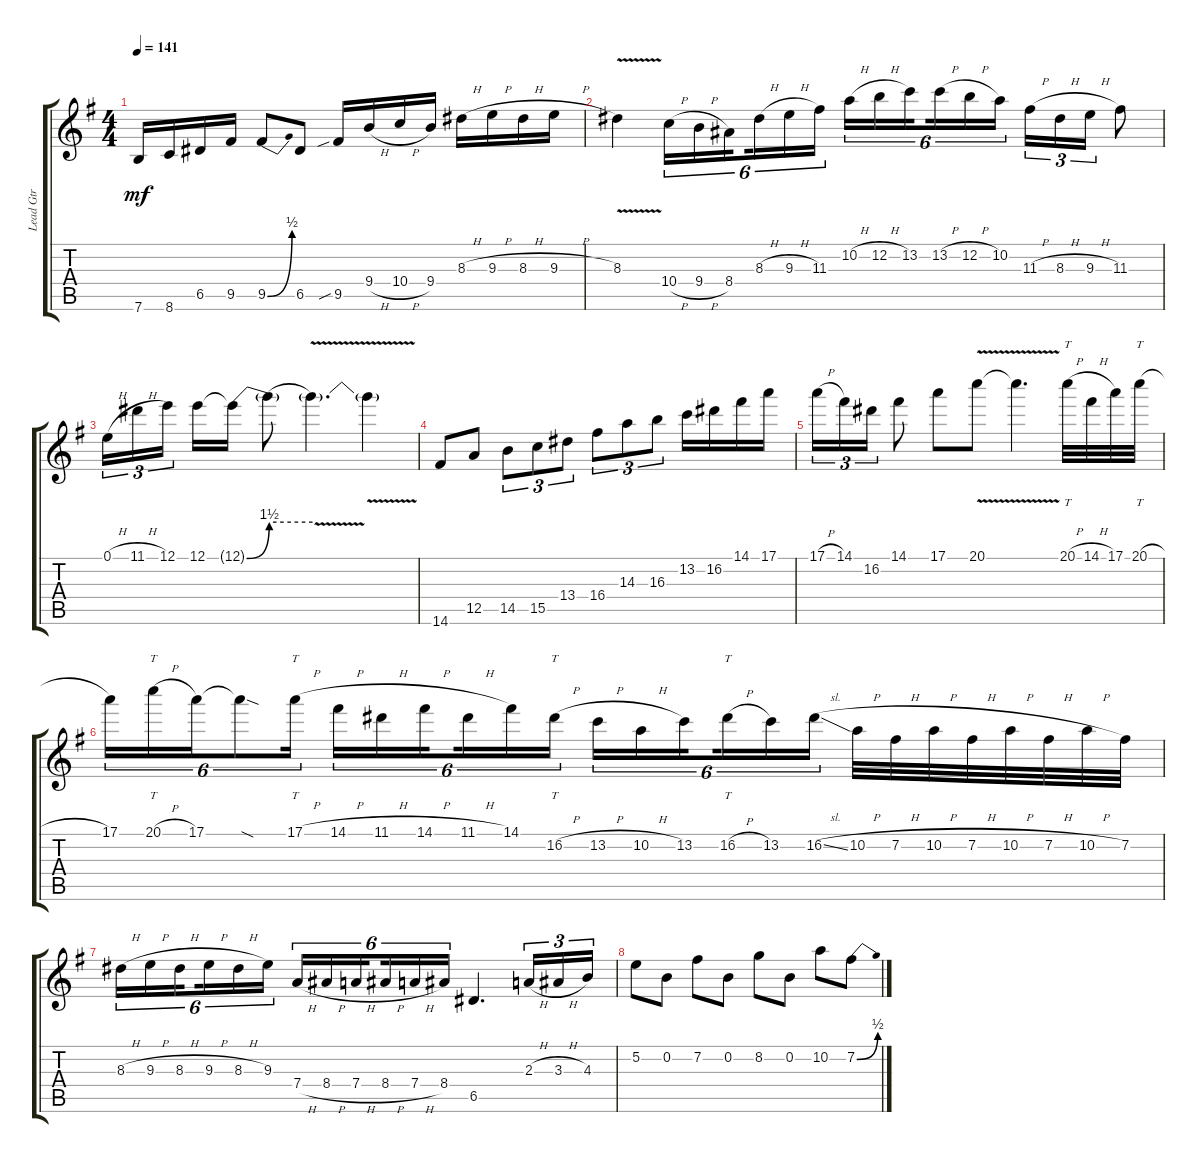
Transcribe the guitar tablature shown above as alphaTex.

\track ("Lead Gtr" "Lead Gtr") {instrument distortionguitar}
\staff {score tabs}
\tuning (E4 B3 G3 D3 A2 E2) {hide}
\ts (4 4)
\tempo 141
\clef g2
\ks g
7.6.16{dy mf} 8.6.16 6.5.16 9.5.16 9.5{be (bend 0 0 60 2)}.8 6.5.8 9.5{sib}.16 9.4{h}.16 10.4{h}.16 9.4.16 8.3{h}.16 9.3{h}.16 8.3{h}.16 9.3{h}.16 |
8.3{v}.4 10.4{h}.16{tu (6 4)} 9.4{h}.16{tu (6 4)} 8.4.16{tu (6 4) beam splitsecondary} 8.3{h}.16{tu (6 4)} 9.3{h}.16{tu (6 4)} 11.3.16{tu (6 4)} 10.2{h}.16{tu (6 4)} 12.2{h}.16{tu (6 4)} 13.2.16{tu (6 4) beam splitsecondary} 13.2{h}.16{tu (6 4)} 12.2{h}.16{tu (6 4)} 10.2.16{tu (6 4)} 11.3{h}.16{tu (3 2)} 8.3{h}.16{tu (3 2)} 9.3{h}.16{tu (3 2)} 11.3.8 |
0.1{h}.16{tu (3 2)} 11.1{h}.16{tu (3 2)} 12.1.16{tu (3 2) beam splitsecondary} 12.1.16 12.1{be (bend 0 0 60 6) t}.16 12.1{be (hold 0 6 60 6) t}.8 12.1{v t}.4{d} 12.1{t}.4 |
14.6.8 12.5.8 14.5.8{tu (3 2)} 15.5.8{tu (3 2)} 13.4.8{tu (3 2)} 16.4.8{tu (3 2)} 14.3.8{tu (3 2)} 16.3.8{tu (3 2)} 13.2.16 16.2.16 14.1.16 17.1.16 |
17.1{h}.16{tu (3 2)} 14.1.16{tu (3 2)} 16.2.16{tu (3 2)} 14.1.8 17.1.8 20.1{v}.8 20.1{v t}.4{d} 20.1{h}.32{tt} 14.1{h}.32 17.1.32 20.1{h}.32{tt} |
17.1.16{tu (6 4)} 20.1{h}.16{tt tu (6 4)} 17.1.16{tu (6 4)} 17.1{sod t}.8{tu (6 4)} 17.1{h}.16{tt tu (6 4)} 14.1{h}.16{tu (6 4)} 11.1{h}.16{tu (6 4)} 14.1{h}.16{tu (6 4) beam splitsecondary} 11.1{h}.16{tu (6 4)} 14.1.16{tu (6 4)} 16.2{h}.16{tt tu (6 4)} 13.2{h}.16{tu (6 4)} 10.2{h}.16{tu (6 4)} 13.2.16{tu (6 4) beam splitsecondary} 16.2{h}.16{tt tu (6 4)} 13.2.16{tu (6 4)} 16.2{sl}.16{tu (6 4)} 10.2{h}.32 7.2{h}.32 10.2{h}.32 7.2{h}.32 10.2{h}.32 7.2{h}.32 10.2{h}.32 7.2.32 |
8.3{h}.16{tu (6 4)} 9.3{h}.16{tu (6 4)} 8.3{h}.16{tu (6 4) beam splitsecondary} 9.3{h}.16{tu (6 4)} 8.3{h}.16{tu (6 4)} 9.3.16{tu (6 4)} 7.4{h}.16{tu (6 4)} 8.4{h}.16{tu (6 4)} 7.4{h}.16{tu (6 4) beam splitsecondary} 8.4{h}.16{tu (6 4)} 7.4{h}.16{tu (6 4)} 8.4.16{tu (6 4)} 6.5.4{d} 2.3{h}.16{tu (3 2)} 3.3{h}.16{tu (3 2)} 4.3.16{tu (3 2)} |
5.2.8 0.2.8 7.2.8 0.2.8 8.2.8 0.2.8 10.2.8 7.2{be (bend 0 0 60 2)}.8
